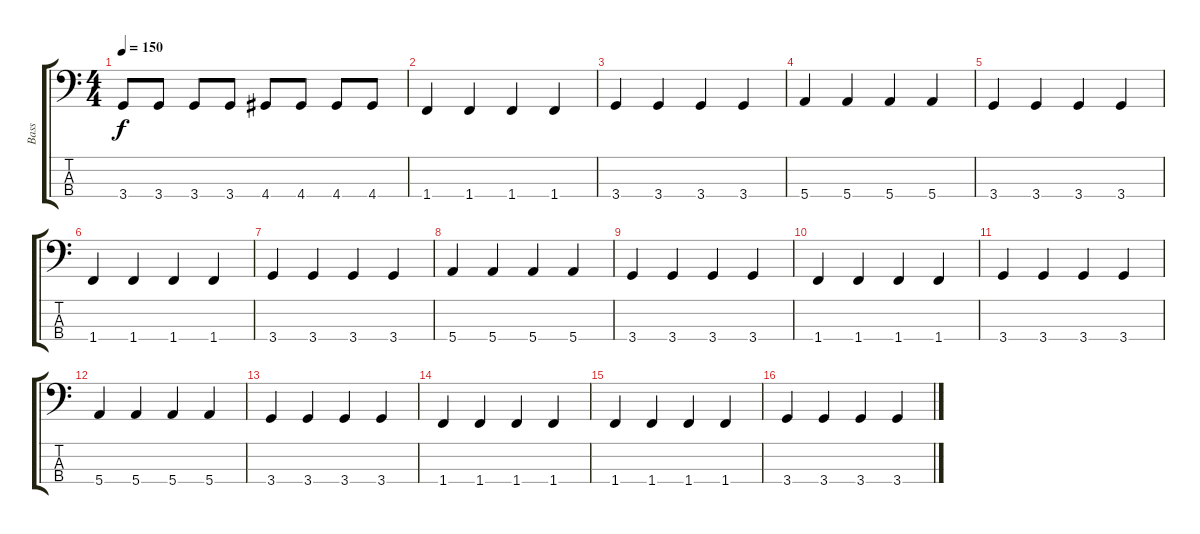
\track ("Bass" "Bass") {instrument electricbassfinger}
\staff {score tabs}
\tuning (G2 D2 A1 E1) {hide}
\ts (4 4)
\tempo 150
\clef f4
\ks c
3.4.8{dy f} 3.4.8 3.4.8 3.4.8 4.4.8 4.4.8 4.4.8 4.4.8 |
1.4.4 1.4.4 1.4.4 1.4.4 |
3.4.4 3.4.4 3.4.4 3.4.4 |
5.4.4 5.4.4 5.4.4 5.4.4 |
3.4.4 3.4.4 3.4.4 3.4.4 |
1.4.4 1.4.4 1.4.4 1.4.4 |
3.4.4 3.4.4 3.4.4 3.4.4 |
5.4.4 5.4.4 5.4.4 5.4.4 |
3.4.4 3.4.4 3.4.4 3.4.4 |
1.4.4 1.4.4 1.4.4 1.4.4 |
3.4.4 3.4.4 3.4.4 3.4.4 |
5.4.4 5.4.4 5.4.4 5.4.4 |
3.4.4 3.4.4 3.4.4 3.4.4 |
1.4.4 1.4.4 1.4.4 1.4.4 |
1.4.4 1.4.4 1.4.4 1.4.4 |
3.4.4 3.4.4 3.4.4 3.4.4
